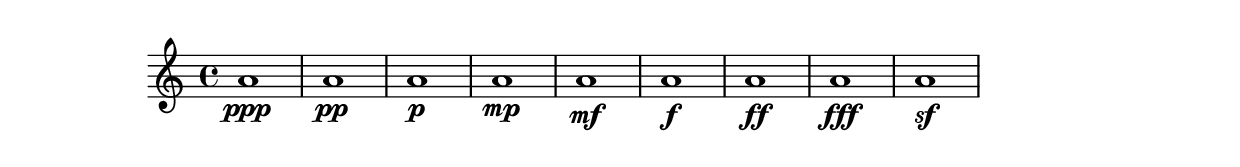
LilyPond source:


\version "2.10.0"
\header {
    texidoc = "@cindex Dynamic Absolute Volume
Absolute dynamics have an effect on MIDI files.
"
}


\score{
\relative c''{
%segfault in engraver
a1\ppp 
a1\pp
a\p
a\mp
a\mf
a\f
a\ff
a\fff
a\sf
}
\layout{ ragged-right = ##t }

  \midi {
    \context {
      \Score
      tempoWholesPerMinute = #(ly:make-moment 60 1)
      }
    }


}

